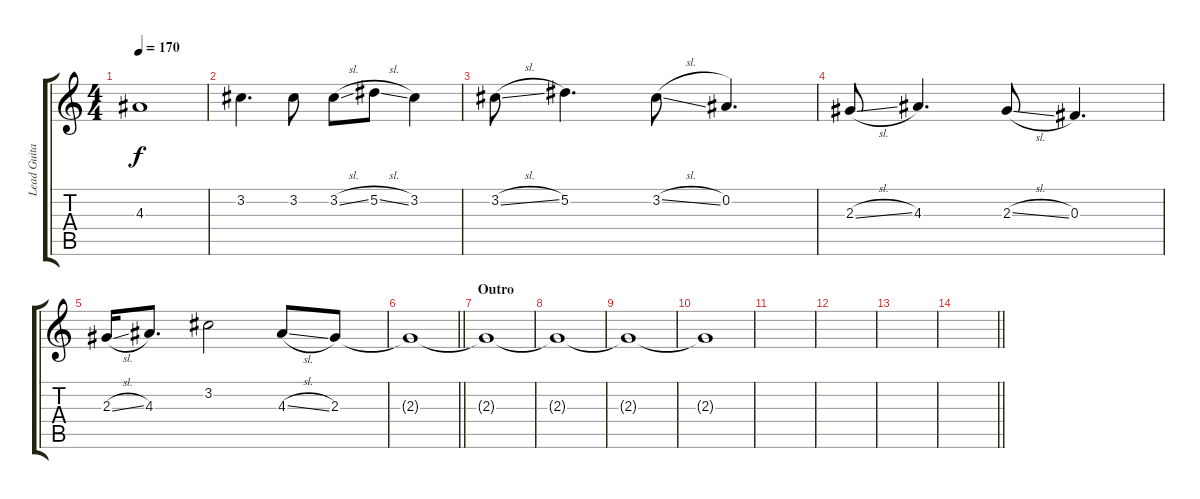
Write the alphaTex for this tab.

\track ("Lead Guitar" "Lead Guita") {instrument electricguitarjazz}
\staff {score tabs}
\tuning (Eb4 Bb3 Gb3 Db3 Ab2 Eb2) {hide}
\ts (4 4)
\tempo 170
\clef g2
\ks c
4.3{t}.1{dy f} |
3.2.4{d} 3.2.8 3.2{sl}.8 5.2{sl}.8 3.2.4 |
3.2{sl}.8 5.2.4{d} 3.2{sl}.8 0.2.4{d} |
2.3{sl}.8 4.3.4{d} 2.3{sl}.8 0.3.4{d} |
2.3{sl}.16 4.3.8{d} 3.2.2 4.3{sl}.8 2.3.8 |
\barLineRight lightlight
2.3{t}.1 |
\section ("" "Outro")
2.3{t}.1 |
2.3{t}.1 |
2.3{t}.1 |
2.3{t}.1 |
|
|
|
\barLineRight lightlight
